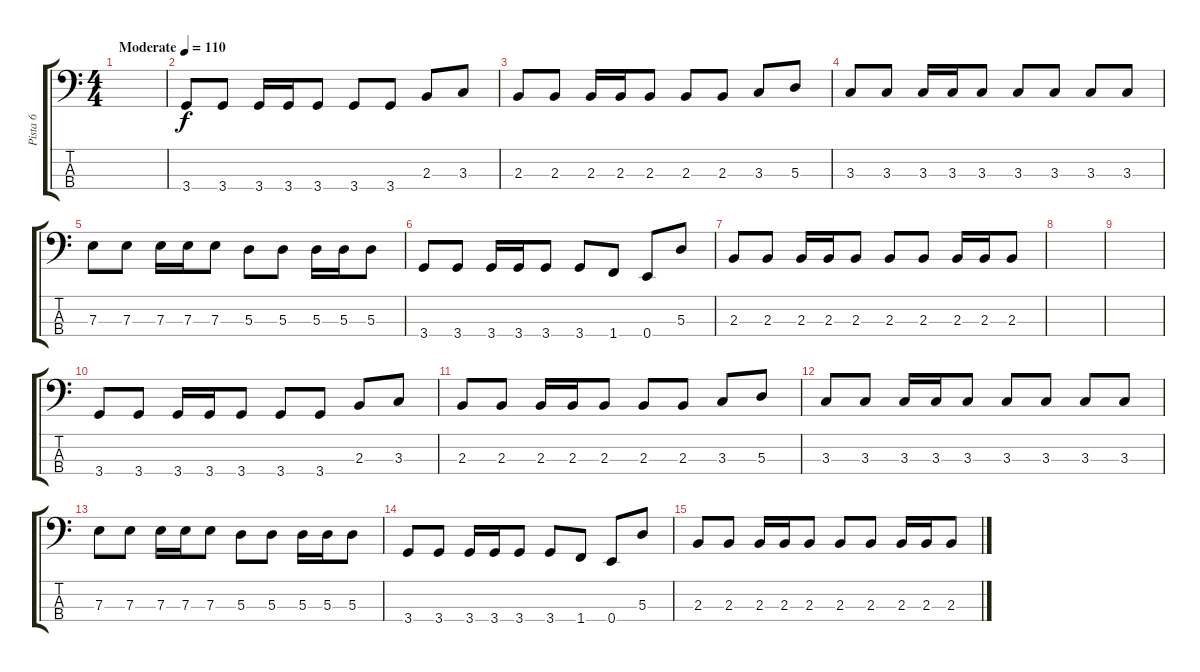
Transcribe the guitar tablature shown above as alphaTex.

\track ("Pista 6" "Pista 6") {instrument acousticbass}
\staff {score tabs}
\tuning (G2 D2 A1 E1) {hide}
\ts (4 4)
\tempo (110 "Moderate")
\clef f4
\ks c
|
3.4.8 3.4.8 3.4.16 3.4.16 3.4.8 3.4.8 3.4.8 2.3.8 3.3.8 |
2.3.8 2.3.8 2.3.16 2.3.16 2.3.8 2.3.8 2.3.8 3.3.8 5.3.8 |
3.3.8 3.3.8 3.3.16 3.3.16 3.3.8 3.3.8 3.3.8 3.3.8 3.3.8 |
7.3.8 7.3.8 7.3.16 7.3.16 7.3.8 5.3.8 5.3.8 5.3.16 5.3.16 5.3.8 |
3.4.8 3.4.8 3.4.16 3.4.16 3.4.8 3.4.8 1.4.8 0.4.8 5.3.8 |
2.3.8 2.3.8 2.3.16 2.3.16 2.3.8 2.3.8 2.3.8 2.3.16 2.3.16 2.3.8 |
|
|
3.4.8 3.4.8 3.4.16 3.4.16 3.4.8 3.4.8 3.4.8 2.3.8 3.3.8 |
2.3.8 2.3.8 2.3.16 2.3.16 2.3.8 2.3.8 2.3.8 3.3.8 5.3.8 |
3.3.8 3.3.8 3.3.16 3.3.16 3.3.8 3.3.8 3.3.8 3.3.8 3.3.8 |
7.3.8 7.3.8 7.3.16 7.3.16 7.3.8 5.3.8 5.3.8 5.3.16 5.3.16 5.3.8 |
3.4.8 3.4.8 3.4.16 3.4.16 3.4.8 3.4.8 1.4.8 0.4.8 5.3.8 |
2.3.8 2.3.8 2.3.16 2.3.16 2.3.8 2.3.8 2.3.8 2.3.16 2.3.16 2.3.8
